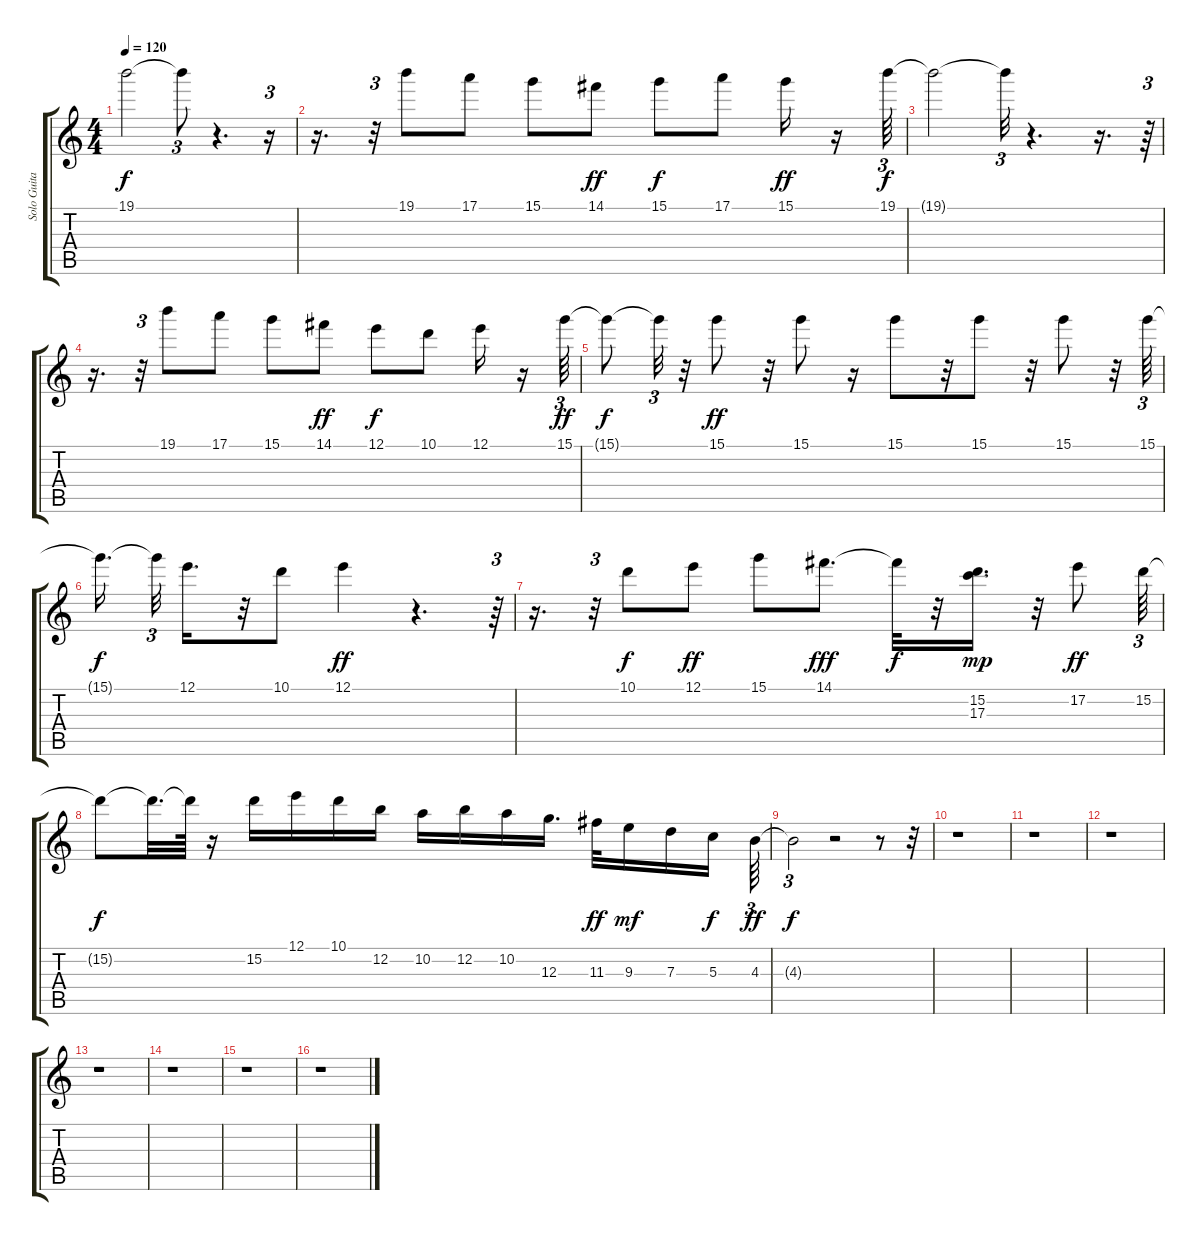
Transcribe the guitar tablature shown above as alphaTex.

\track ("Solo Guitar " "Solo Guita") {instrument overdrivenguitar}
\staff {score tabs}
\tuning (E4 B3 G3 D3 A2 E2) {hide}
\ts (4 4)
\tempo 120
\clef g2
\ks c
19.1{t}.2{dy f} 19.1{t}.8{tu (3 2)} r.4{d} r.16{tu (3 2)} |
r.16{d} r.32{tu (3 2)} 19.1.8 17.1.8 15.1.8 14.1.8{dy ff} 15.1.8{dy f} 17.1.8 15.1.16{dy ff} r.16 19.1.64{tu (3 2) dy f} |
19.1{t}.2 19.1{t}.32{tu (3 2)} r.4{d} r.16{d} r.64{tu (3 2)} |
r.16{d} r.32{tu (3 2)} 19.1.8 17.1.8 15.1.8 14.1.8{dy ff} 12.1.8{dy f} 10.1.8 12.1.16 r.16 15.1.64{tu (3 2) dy ff} |
15.1{t}.8{dy f} 15.1{t}.32{tu (3 2)} r.32 15.1.8{dy ff} r.32 15.1.8 r.16 15.1.8 r.32 15.1.8 r.32 15.1.8 r.32 15.1.64{tu (3 2)} |
15.1{t}.16{d dy f beam splitsecondary} 15.1{t}.32{tu (3 2)} 12.1.16{d} r.32 10.1.8 12.1.4{dy ff} r.4{d} r.64{tu (3 2)} |
r.16{d} r.32{tu (3 2)} 10.1.8{dy f} 12.1.8{dy ff} 15.1.8 14.1.8{d dy fff} 14.1{t}.32{dy f} r.32 (15.2 17.3).16{d dy mp} r.32 17.2.8{dy ff} 15.2.64{tu (3 2)} |
15.2{t}.8{dy f} 15.2{t}.32{d} 15.2{t}.64 r.16 15.2.16 12.1.16 10.1.16 12.2.16 10.2.16 12.2.16 10.2.16 12.3.16{d} 11.3.32{dy ff} 9.3.16{dy mf} 7.3.16 5.3.16{dy f} 4.3.64{tu (3 2) dy ff} |
4.3{t}.2{tu (3 2) dy f} r.2 r.8 r.32 |
r.1 |
r.1 |
r.1 |
r.1 |
r.1 |
r.1 |
r.1
